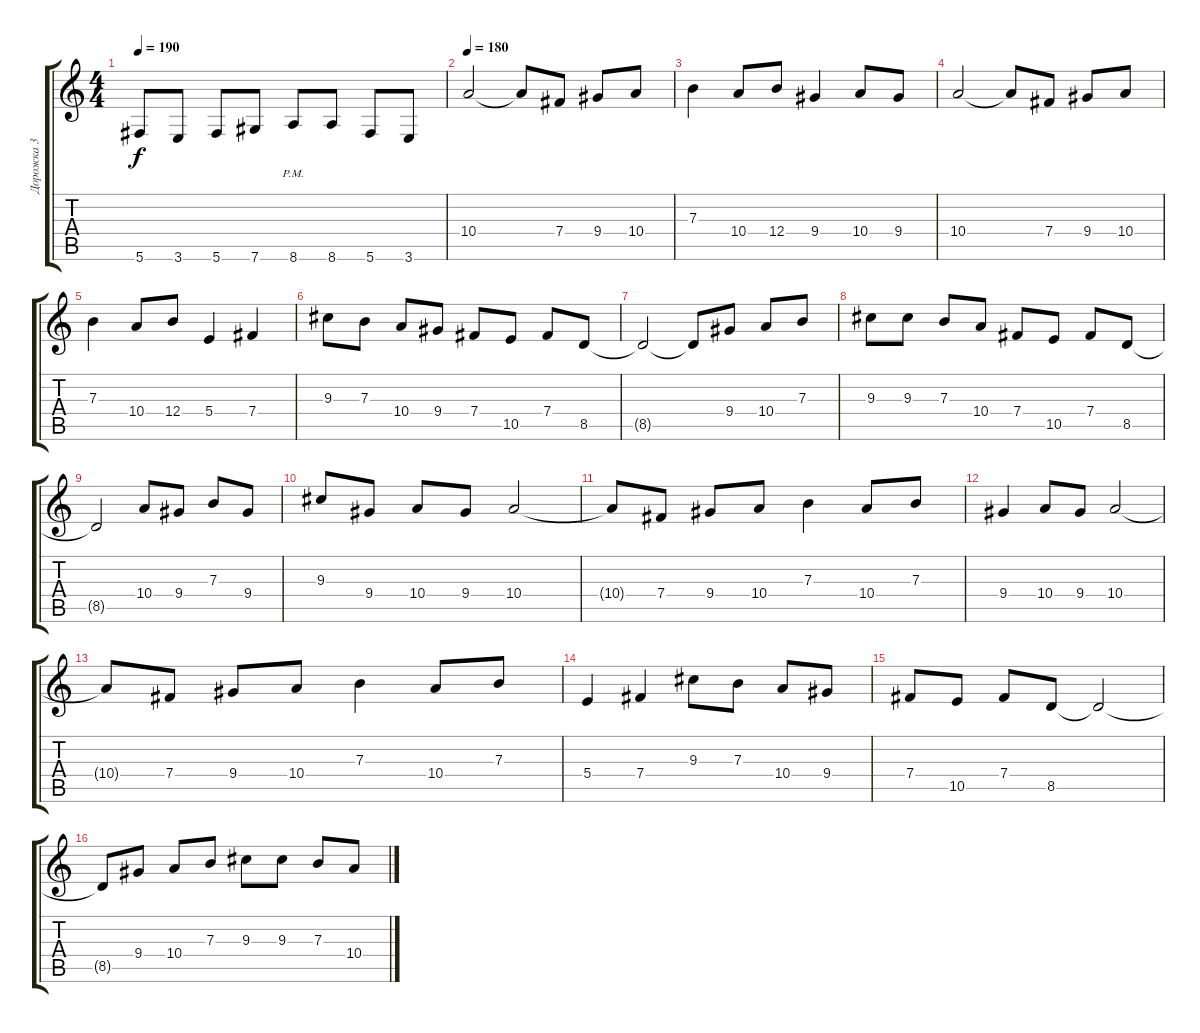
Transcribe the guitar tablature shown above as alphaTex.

\track ("Дорожка 3" "Дорожка 3") {instrument overdrivenguitar}
\staff {score tabs}
\tuning (Db4 Ab3 E3 B2 Gb2 Db2) {hide}
\ts (4 4)
\tempo 190
\clef g2
\ks c
5.6.8{dy f} 3.6.8 5.6.8 7.6.8 8.6{pm}.8 8.6.8 5.6.8 3.6.8 |
\tempo 180
10.4.2 10.4{t}.8 7.4.8 9.4.8 10.4.8 |
7.3.4 10.4.8 12.4.8 9.4.4 10.4.8 9.4.8 |
10.4.2 10.4{t}.8 7.4.8 9.4.8 10.4.8 |
7.3.4 10.4.8 12.4.8 5.4.4 7.4.4 |
9.3.8 7.3.8 10.4.8 9.4.8 7.4.8 10.5.8 7.4.8 8.5.8 |
8.5{t}.2 8.5{t}.8 9.4.8 10.4.8 7.3.8 |
9.3.8 9.3.8 7.3.8 10.4.8 7.4.8 10.5.8 7.4.8 8.5.8 |
8.5{t}.2 10.4.8 9.4.8 7.3.8 9.4.8 |
9.3.8 9.4.8 10.4.8 9.4.8 10.4.2 |
10.4{t}.8 7.4.8 9.4.8 10.4.8 7.3.4 10.4.8 7.3.8 |
9.4.4 10.4.8 9.4.8 10.4.2 |
10.4{t}.8 7.4.8 9.4.8 10.4.8 7.3.4 10.4.8 7.3.8 |
5.4.4 7.4.4 9.3.8 7.3.8 10.4.8 9.4.8 |
7.4.8 10.5.8 7.4.8 8.5.8 8.5{t}.2 |
8.5{t}.8 9.4.8 10.4.8 7.3.8 9.3.8 9.3.8 7.3.8 10.4.8
